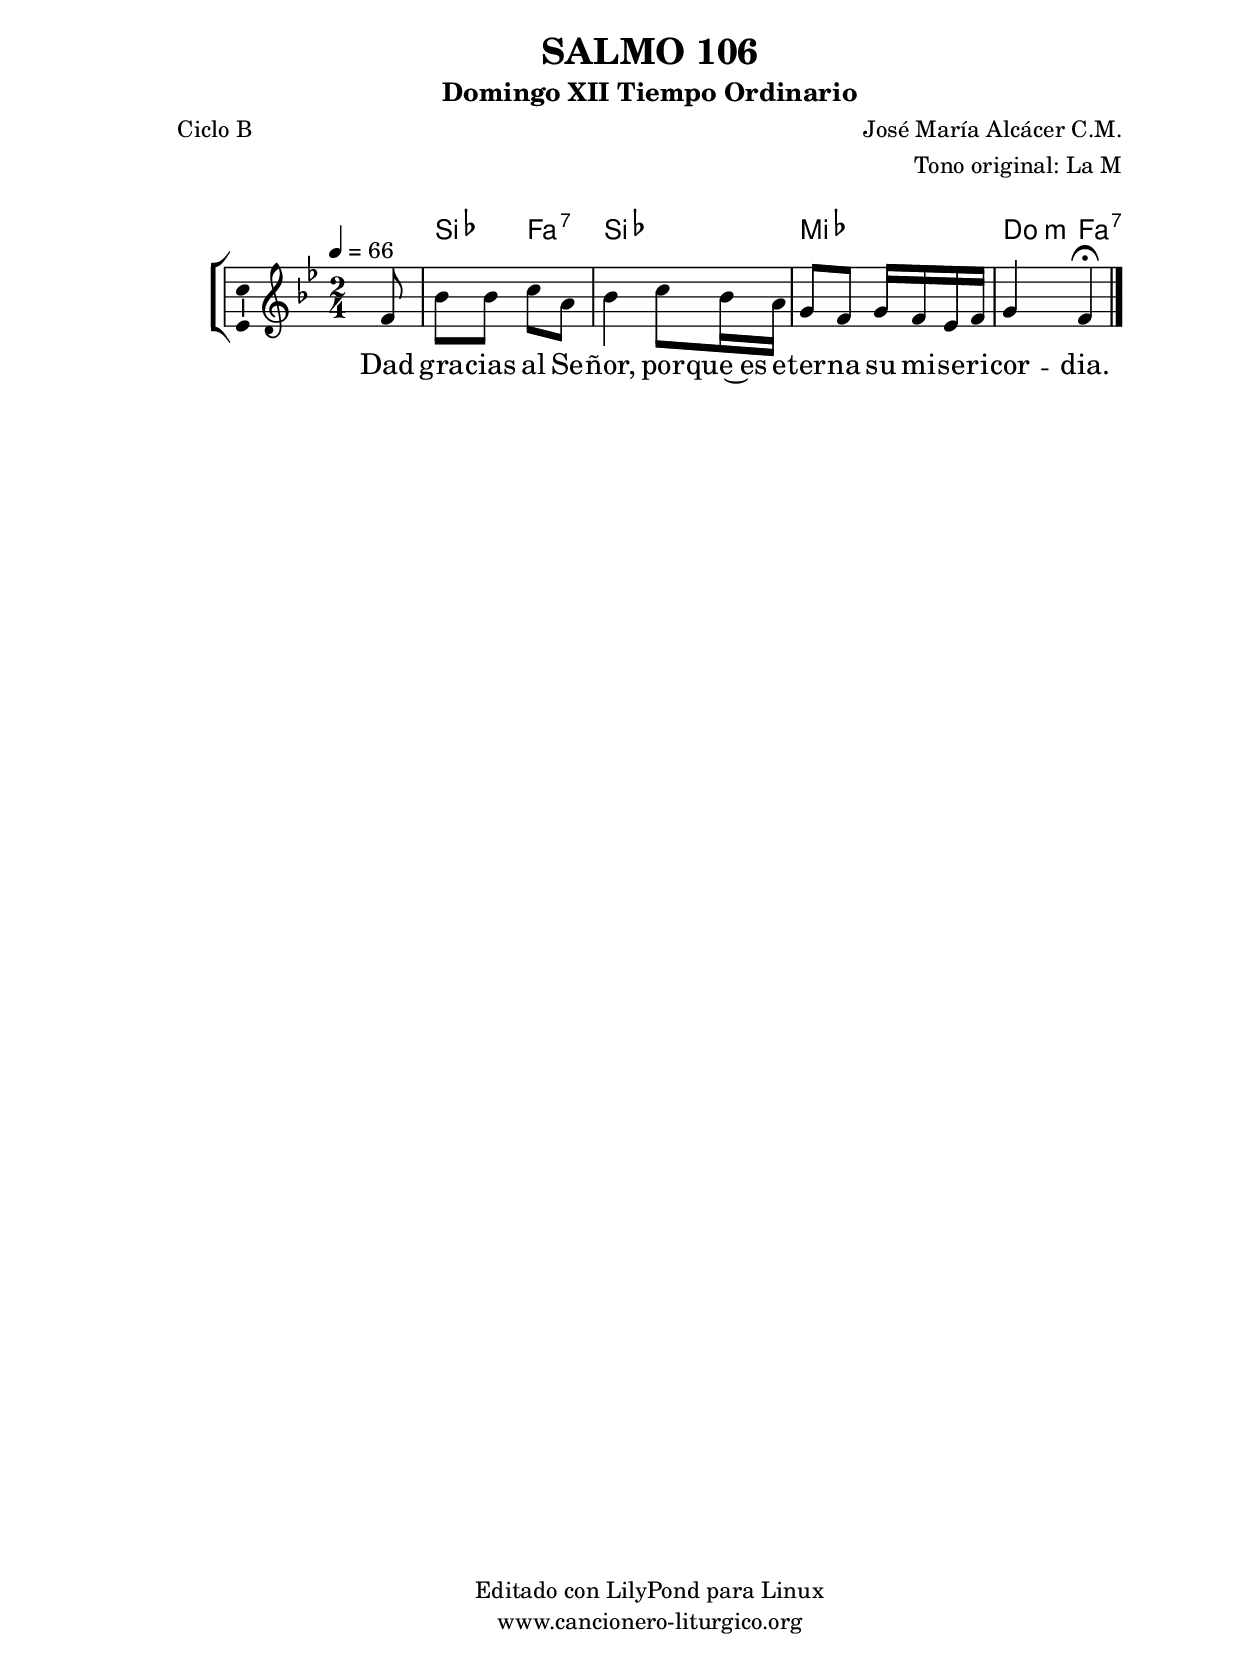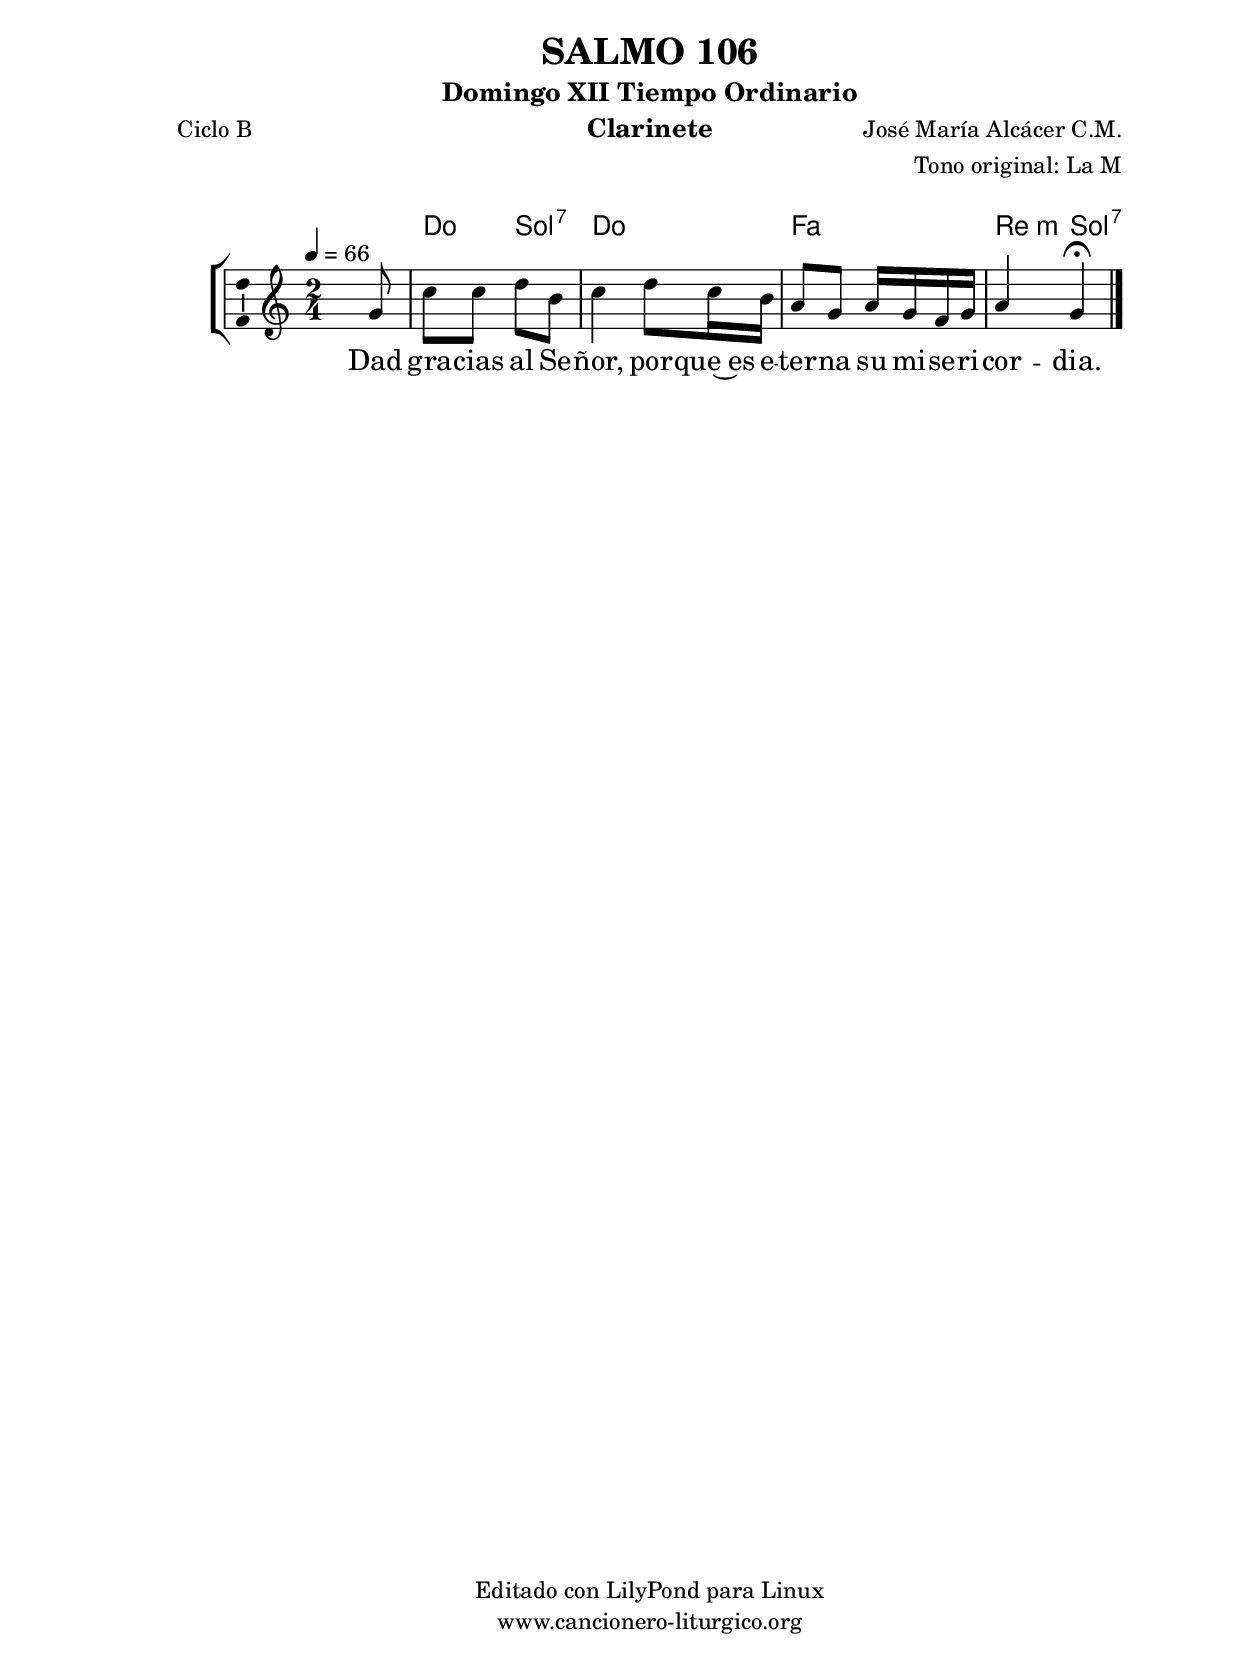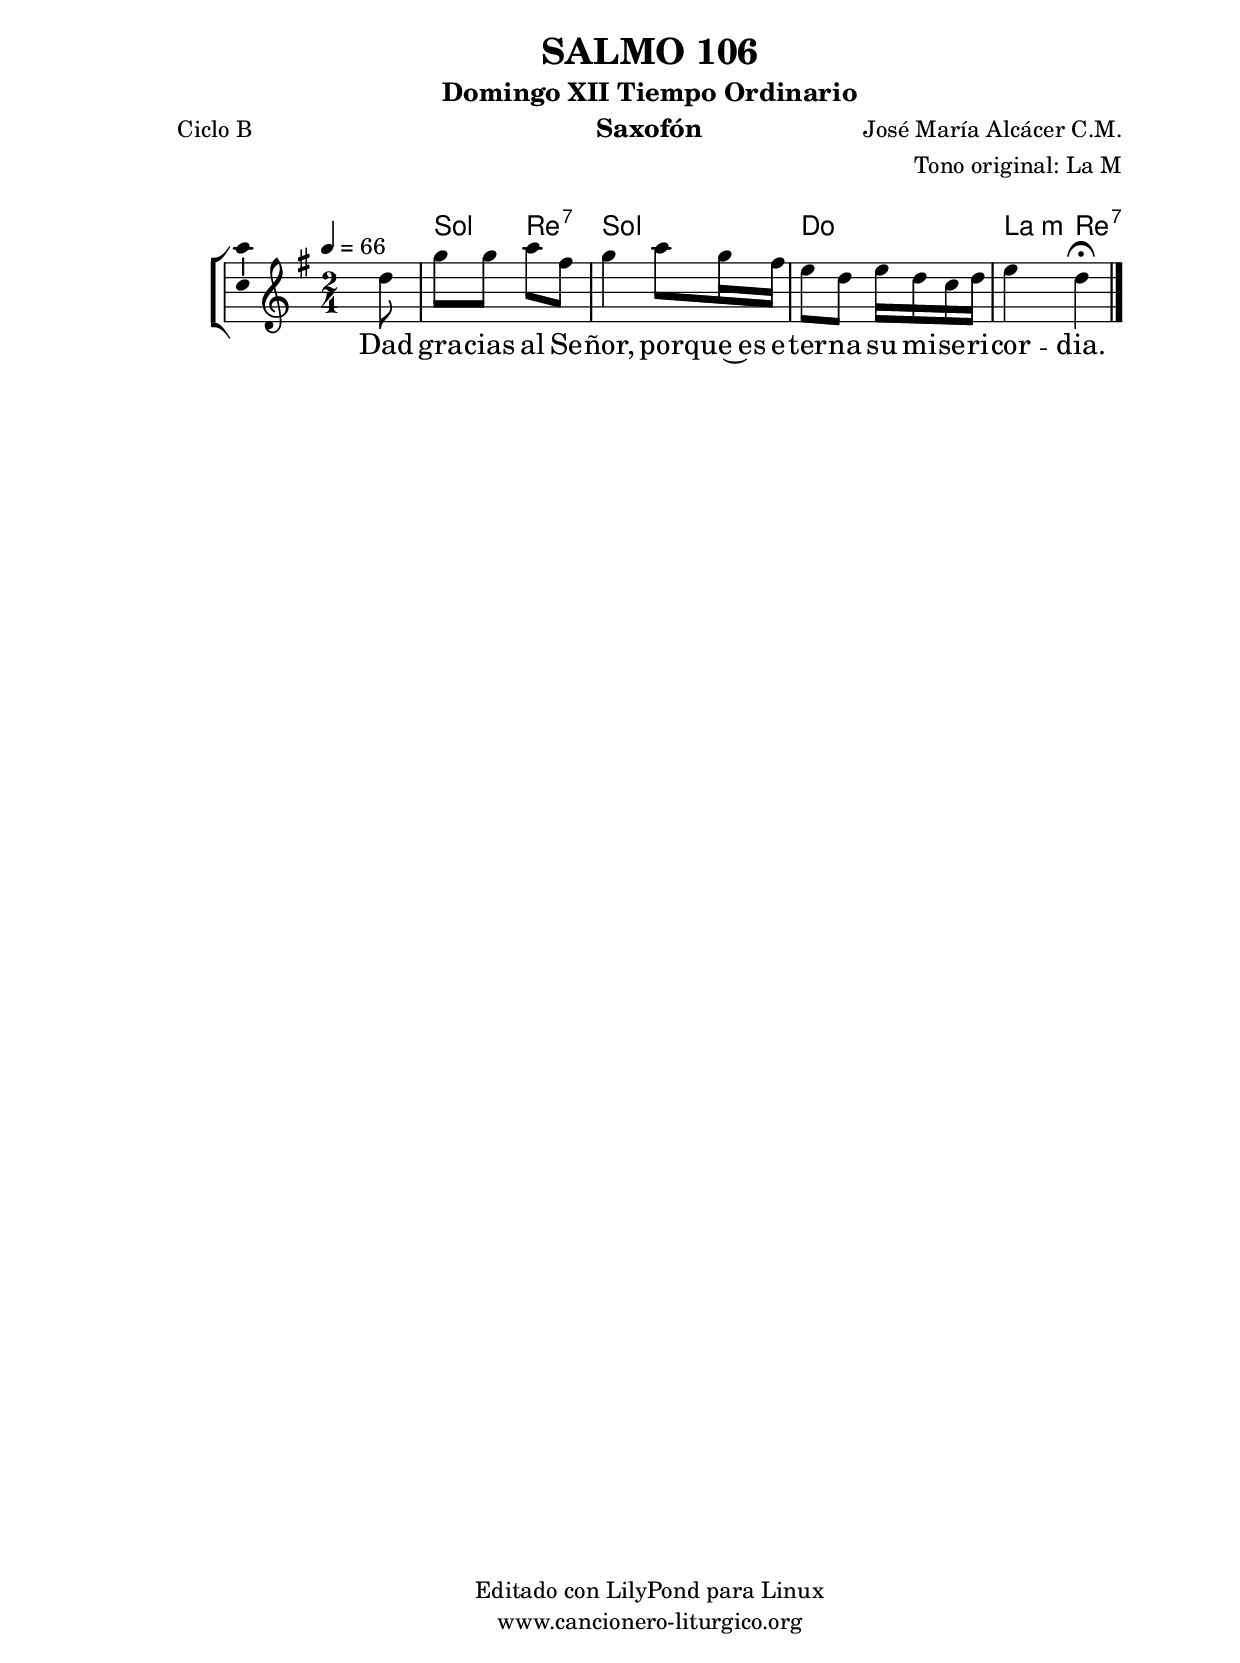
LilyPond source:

%
%para convertir .midi en .wav:
%timidity filename.midi -Ow -o finename.wav
%
%
%Para convertir de .wav a .mp3:
%lame -h -m j filename.wav
%
%
%para escuchar el midi:
%timidity nombrefichero.midi
%


%versión de lilypond para la que se ha escrito esta partitura:
\version "2.16.0"

	%Tamaño papel
	#(set-default-paper-size "a4")
	%Tamaño partitura
	#(set-global-staff-size 20)
	%No responde al pulsar sobre una nota
	#(ly:set-option 'point-and-click #f)

%parámetros del encabezamiento:
\header {
	title = "SALMO 106"
	subtitle = "Domingo XII Tiempo Ordinario"
	composer = "José María Alcácer C.M."
	poet = "Ciclo B"
	meter = ""
	arranger = "Tono original: La M"
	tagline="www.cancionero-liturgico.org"
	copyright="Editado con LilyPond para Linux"
	}

%parámetros asociados al papel:
\paper  {
	oddHeaderMarkup = \markup {\fill-line { \on-the-fly #not-first-page \fromproperty #'header:title \on-the-fly #not-first-page \fromproperty #'header:composer }}
	evenHeaderMarkup = \markup {\fill-line { \fromproperty #'header:composer \fromproperty #'header:title }}
	#(set-paper-size "a4")
	print-page-number = ##f
	first-page-number = 1
	print-first-page-number = ##f
%	head-separation = 3.0 \cm
	top-margin = 2.0 \cm
	bottom-margin = 0.5\cm
%%%	bottom-margin = -1.0\cm
	left-margin = 3.0 \cm
	line-width = 16.0 \cm 
	indent = 8\mm
	interscoreline = 2.\mm
	between-system-space = 15\mm
%	para que las partituras no llenen la hoja:
	ragged-bottom = ##t
%	idem para la última hoja:
	ragged-last-bottom = ##f
%	para que las partituras llenen el ancho del papel:
	ragged-last = ##f
	after-title-space = 2.5 \cm
%page-count=1
%system-count=8

	%Flexible Vertical Spacing
%	markup-markup-spacing =
%	#'((basic-distance . 15) (minimum-distance . 15) (padding . 3))
	markup-system-spacing =
	#'((basic-distance . 15) (minimum-distance . 15) (padding . 3))
	system-system-spacing =
	#'((basic-distance . 15) (minimum-distance . 15) (padding . 3))
	score-system-spacing =
	#'((basic-distance . 15) (minimum-distance . 15) (padding . 5))
%	top-system-spacing = % header
%	#'((basic-distance . 8) (minimum-distance . 0) (padding . 3))
%	top-markup-spacing =
%	#'((basic-distance . 20) (minimum-distance . 20) (padding . 3))
	last-bottom-spacing = % footer
	#'((basic-distance . 5) (minimum-distance . 5) (padding . 3))
%	score-markup-spacing =
%	#'((basic-distance . 16) (minimum-distance . 13) (padding . 3))

	}


%parámetros que afectan a toda la partitura:
global =  {
	%clave de sol (G):
	\clef G
	%armadura:
	\transpose a bes
	\key a \major
	\tempo 4=66
	\set Score.tempoHideNote = ##f
	}


acordes = {
	\italianChords
	\chordmode {
	\transpose a bes
{
s2
a4 e:7 a2 d b4:m e:7
	}
	}
}


melodia = 
	\transpose a bes
{
	\relative c'{
	\time 2/4

s4 s8 e8
a8 a b gis
a4 b8 a16 gis
fis8 e fis16 e d e
fis4 e \fermata

	\bar "|."
	}
	}


texto = \lyricmode {
Dad gra -- cias al Se -- ñor,
por -- que~es e -- ter -- na su mi -- se -- ri -- cor -- dia.
	}


acordesStaff = \context ChordNames = acordesStaff <<
	\set chordChanges = ##t
	\acordes
	>>


vozStaff = \context Voice = vozStaff
\with {\consists "Ambitus_engraver"}
<<
%	\set Staff.instrumentName = ""
%	\set Staff.shortInstrumentName = ""
%	\set Staff.midiInstrument = #"clarinet"
%	\set Staff.midiInstrument = #"cello"
%	\set Staff.midiInstrument = #"flute"
	\set Staff.midiInstrument = #"electric guitar (jazz)"
%	\set Staff.midiInstrument = #"english horn"
%	\set Staff.midiInstrument = #"violin"
%	\set Staff.midiInstrument = #"glockenspiel"
	\set Staff.midiMinimumVolume = #0.7
	\set Staff.midiMaximumVolume = #0.9
	\global
	\melodia
	>>


textoStaff = \context Lyrics = textoStaff <<
	\lyricsto vozStaff \texto
	>>

\book {
	\score {
		\context ChoirStaff {
			\override StaffGroup.SystemStartBracket #'collapse-height = #1
			\override Score.SystemStartBar #'collapse-height = #1
			<<
			\acordesStaff
			\vozStaff
			\textoStaff
			>>
			}
		\layout {
	    		\context {
				\Lyrics
				\override LyricText #'font-size = #2
				}
	   		 \context {
				\Score
				%fontSize = #3
				\override StaffSymbol #'staff-space = #(magstep +3)
				%\override Beam #'thickness = #0.55
				%\override SpacingSpanner #'spacing-increment = #1.0
				%\override Slur #'height-limit = #1.5
				}
			}
		}
	\score {
		\unfoldRepeats
		\context ChoirStaff {
			<<
			\acordesStaff
			\vozStaff
			>>
			}
		\midi {
	  		\context {
	  			\Score
				tempoWholesPerMinute = #(ly:make-moment 70 4)
				}
			}
		}
	}

%Partitura para clarinete
#(define output-suffix "C")
\book {
	\header{
		instrument = "Clarinete"
		}
	\score {
		\context ChoirStaff {
			\override StaffGroup.SystemStartBracket #'collapse-height = #1
			\override Score.SystemStartBar #'collapse-height = #1
\transpose c d
			<<
			\acordesStaff
			\vozStaff
			\textoStaff
			>>
			}
		\layout {
	    		\context {
				\Lyrics
				\override LyricText #'font-size = #2
				}
	   		 \context {
				\Score
				%fontSize = #3
				\override StaffSymbol #'staff-space = #(magstep +3)
				%\override Beam #'thickness = #0.55
				%\override SpacingSpanner #'spacing-increment = #1.0
				%\override Slur #'height-limit = #1.5
				}
			}
		}
	}

%Partitura para saxofón
#(define output-suffix "S")
\book {
	\header{
		instrument = "Saxofón"
		}
	\score {
		\context ChoirStaff {
			\override StaffGroup.SystemStartBracket #'collapse-height = #1
			\override Score.SystemStartBar #'collapse-height = #1
\transpose c a
			<<
			\acordesStaff
			\vozStaff
			\textoStaff
			>>
			}
		\layout {
	    		\context {
				\Lyrics
				\override LyricText #'font-size = #2
				}
	   		 \context {
				\Score
				%fontSize = #3
				\override StaffSymbol #'staff-space = #(magstep +3)
				%\override Beam #'thickness = #0.55
				%\override SpacingSpanner #'spacing-increment = #1.0
				%\override Slur #'height-limit = #1.5
				}
			}
		}
	}

